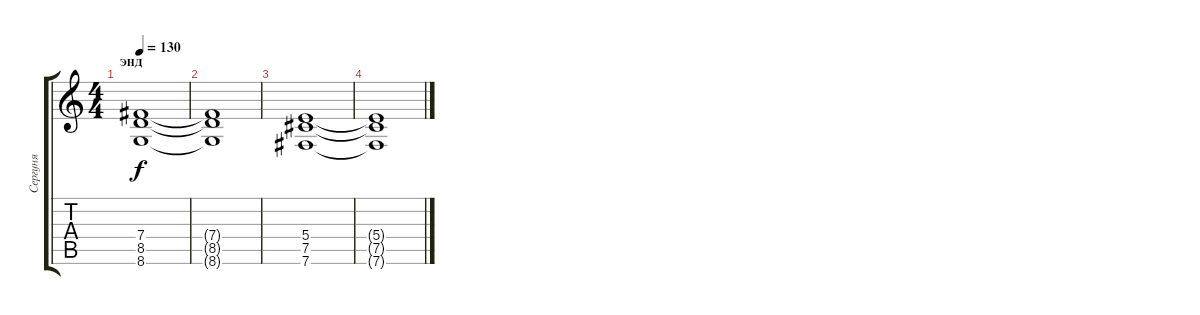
\track ("Сергуня" "Сергуня") {instrument distortionguitar}
\staff {score tabs}
\tuning (Db4 Ab3 E3 B2 Gb2 B1) {hide}
\ts (4 4)
\section ("" "энд")
\tempo 130
\clef g2
\ks c
(7.4 8.5 8.6).1{dy f} |
(7.4{t} 8.5{t} 8.6{t}).1 |
(5.4 7.5 7.6).1 |
(5.4{t} 7.5{t} 7.6{t}).1
